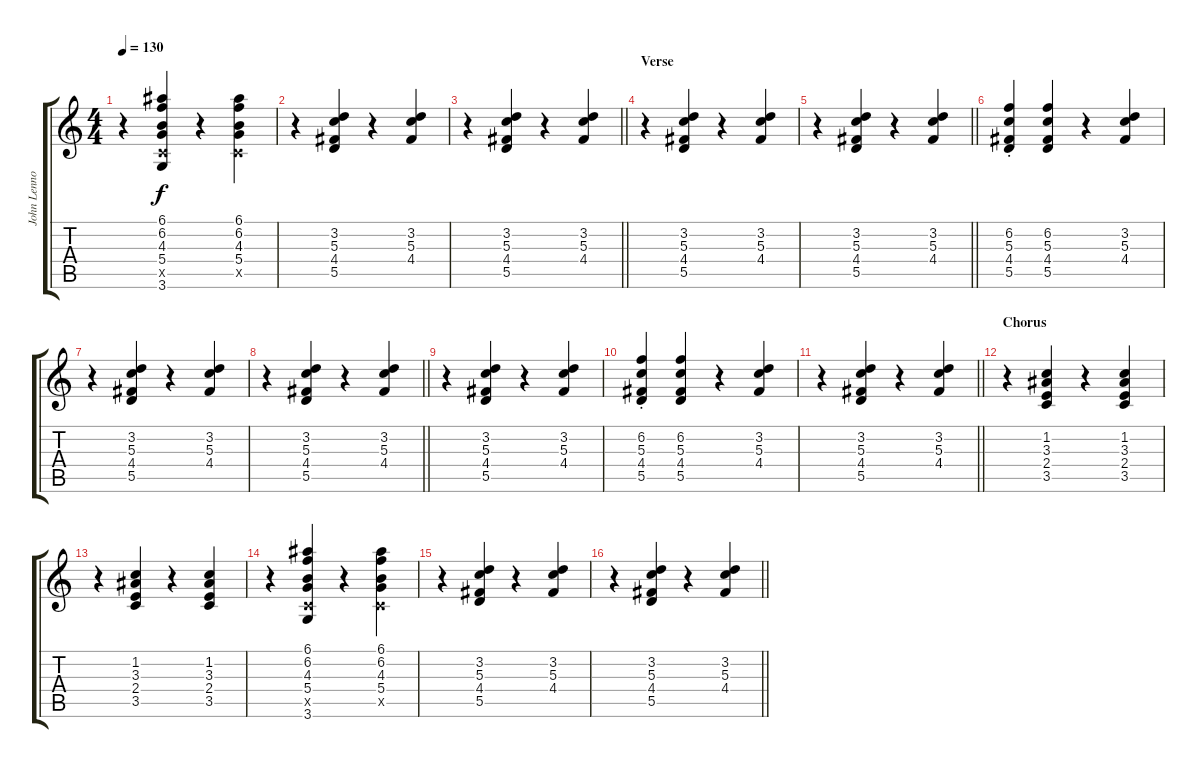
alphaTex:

\track ("John Lennon" "John Lenno") {instrument electricguitarclean}
\staff {score tabs}
\tuning (E4 B3 G3 D3 A2 E2) {hide}
\ts (4 4)
\tempo 130
\clef g2
\ks c
r.4{dy f} (6.1 6.2 4.3 5.4 3.5{x} 3.6).4 r.4 (6.1 6.2 4.3 5.4 3.5{x}).4 |
r.4 (3.2 5.3 4.4 5.5).4 r.4 (3.2 5.3 4.4).4 |
\barLineRight lightlight
r.4 (3.2 5.3 4.4 5.5).4 r.4 (3.2 5.3 4.4).4 |
\section ("" "Verse")
r.4 (3.2 5.3 4.4 5.5).4 r.4 (3.2 5.3 4.4).4 |
\barLineRight lightlight
r.4 (3.2 5.3 4.4 5.5).4 r.4 (3.2 5.3 4.4).4 |
(6.2{st} 5.3{st} 4.4{st} 5.5{st}).4 (6.2 5.3 4.4 5.5).4 r.4 (3.2 5.3 4.4).4 |
r.4 (3.2 5.3 4.4 5.5).4 r.4 (3.2 5.3 4.4).4 |
\barLineRight lightlight
r.4 (3.2 5.3 4.4 5.5).4 r.4 (3.2 5.3 4.4).4 |
r.4 (3.2 5.3 4.4 5.5).4 r.4 (3.2 5.3 4.4).4 |
(6.2{st} 5.3{st} 4.4{st} 5.5{st}).4 (6.2 5.3 4.4 5.5).4 r.4 (3.2 5.3 4.4).4 |
\barLineRight lightlight
r.4 (3.2 5.3 4.4 5.5).4 r.4 (3.2 5.3 4.4).4 |
\section ("" "Chorus")
r.4 (1.2 3.3 2.4 3.5).4 r.4 (1.2 3.3 2.4 3.5).4 |
r.4 (1.2 3.3 2.4 3.5).4 r.4 (1.2 3.3 2.4 3.5).4 |
r.4 (6.1 6.2 4.3 5.4 3.5{x} 3.6).4 r.4 (6.1 6.2 4.3 5.4 3.5{x}).4 |
r.4 (3.2 5.3 4.4 5.5).4 r.4 (3.2 5.3 4.4).4 |
\barLineRight lightlight
r.4 (3.2 5.3 4.4 5.5).4 r.4 (3.2 5.3 4.4).4
